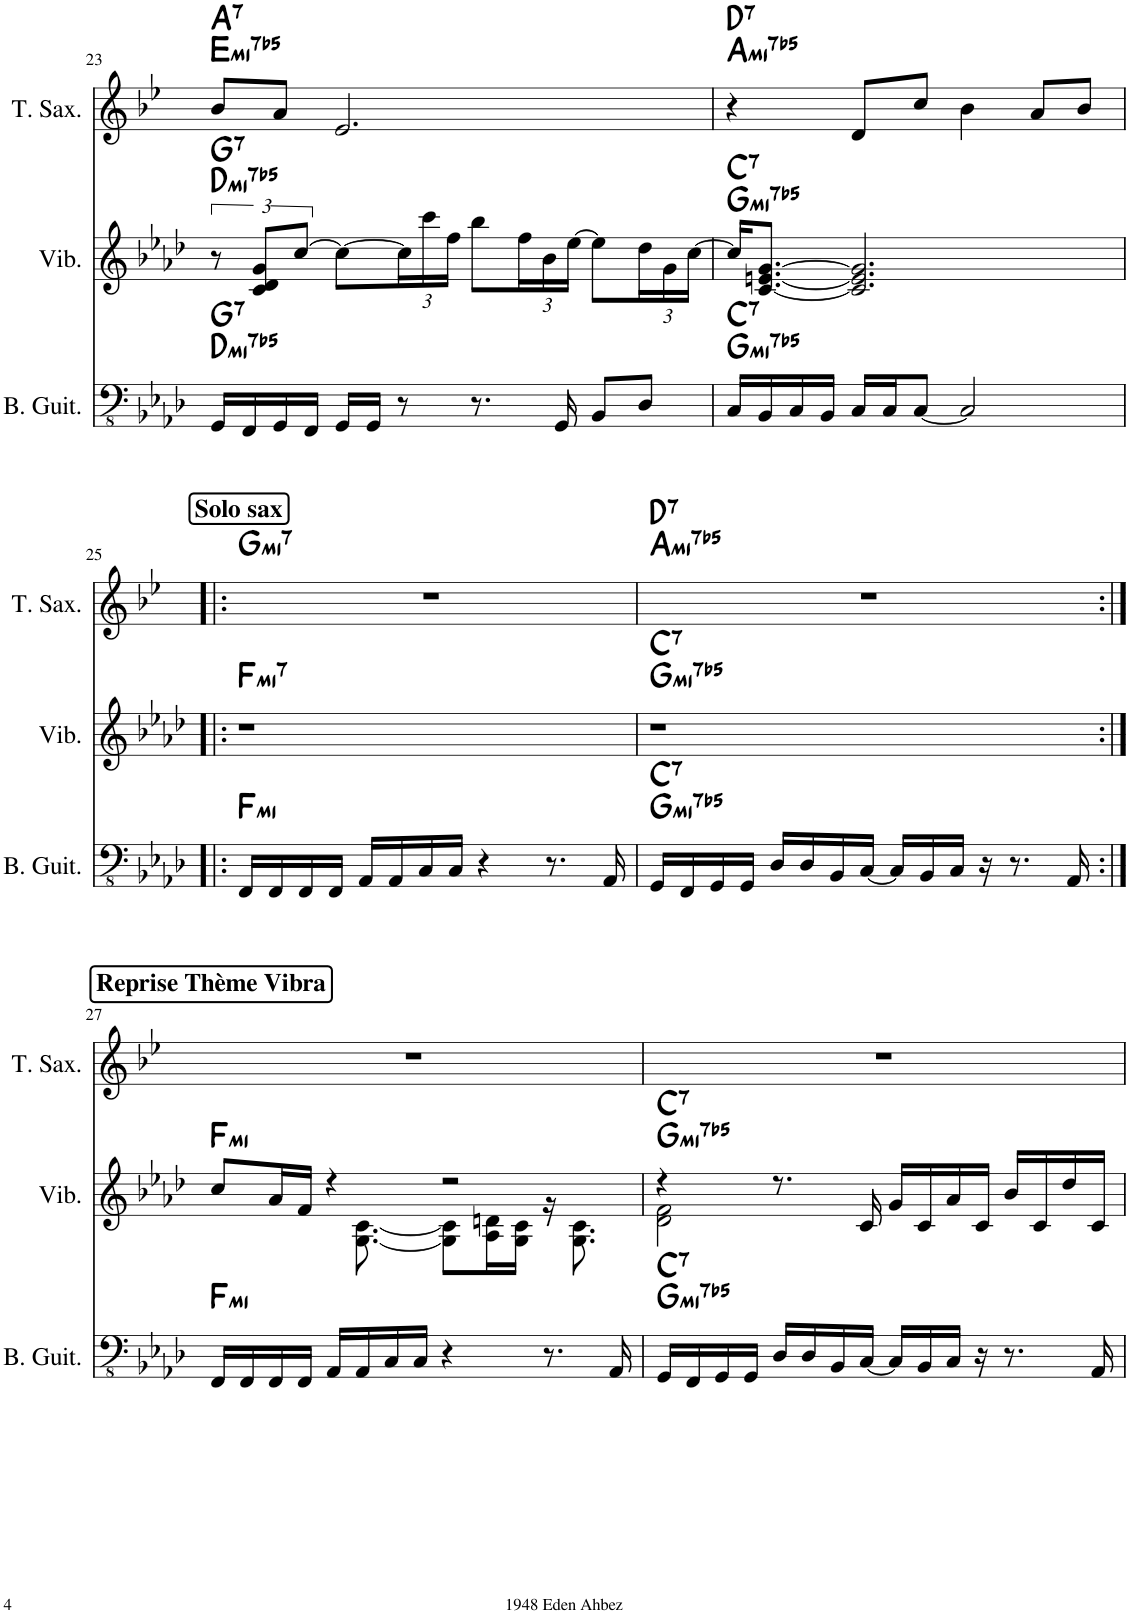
**kern	**harte	**kern	**harte	**kern	**harte
*part3	*part3	*part2	*part2	*part1	*part1
*staff3	*	*staff2	*	*staff1	*
*I"Bass Guitar	*	*I"Vibraphone	*	*I"Tenor Saxophone	*
*I'B. Guit.	*	*I'Vib.	*	*I'T. Sax.	*
!!LO:PB:g=z
*clefFv4	*	*clefG2	*	*clefG2	*
*	*	*	*	*Trd8c14	*
*k[b-e-a-d-]	*	*k[b-e-a-d-]	*	*k[b-e-]	*
*M4/4	*	*M4/4	*	*M4/4	*
=23	=23	=23	=23	=23	=23
!	!LO:H:n=1:kt=m7b5	!	!	!	!
!	!LO:H:n=2:kt=7	!	!LO:H:n=1:kt=m7b5	!	!
!	!	!	!LO:H:n=2:kt=7	!	!LO:H:n=1:kt=m7b5
!	!	!	!	!	!LO:H:n=2:kt=7
16GGG/LL	D:hdim7 G:7	12r	D:hdim7 G:7	8b-/L	E:hdim7 A:7
16FFF/	.	.	.	.	.
.	.	12c/ 12d-/ 12g/L	.	.	.
16GGG/	.	.	.	8a/J	.
.	.	[12cc/J	.	.	.
16FFF/JJ	.	.	.	.	.
16GGG/LL	.	8cc\L_	.	2.e-/	.
16GGG/JJ	.	.	.	.	.
*	*	*Xbrackettup	*	*	*
8r	.	24cc\L]	.	.	.
.	.	24ccc\	.	.	.
.	.	24ff\JJ	.	.	.
8.r	.	8bb-\L	.	.	.
.	.	24ff\L	.	.	.
.	.	24b-\	.	.	.
16GGG/	.	.	.	.	.
.	.	[24ee-\JJ	.	.	.
8BBB-/L	.	8ee-\L]	.	.	.
8DD-/J	.	24dd-\L	.	.	.
.	.	24g\	.	.	.
.	.	[24cc\JJ	.	.	.
=24	=24	=24	=24	=24	=24
!	!LO:H:n=1:kt=m7b5	!	!	!	!
!	!LO:H:n=2:kt=7	!	!LO:H:n=1:kt=m7b5	!	!
!	!	!	!LO:H:n=2:kt=7	!	!LO:H:n=1:kt=m7b5
!	!	!	!	!	!LO:H:n=2:kt=7
16CC/LL	G:hdim7 C:7	16cc/KL]	G:hdim7 C:7	4r	A:hdim7 D:7
16BBB-/	.	[8.c/ [8.en/ [8.g/J	.	.	.
16CC/	.	.	.	.	.
16BBB-/JJ	.	.	.	.	.
16CC/LL	.	2.c/] 2.e/] 2.g/]	.	8d/L	.
16CC/J	.	.	.	.	.
[8CC/J	.	.	.	8cc/J	.
2CC/]	.	.	.	4b-\	.
.	.	.	.	8a/L	.
.	.	.	.	8b-/J	.
!!LO:LB:g=z
=25!|:	=25!|:	=25!|:	=25!|:	=25!|:	=25!|:
!	!LO:H:kt=m	!	!LO:H:kt=m7	!LO:TX:a:B:t=Solo sax	!LO:H:kt=m7
16FFF/LL	F:min	1r	F:min7	1r	G:min7
16FFF/	.	.	.	.	.
16FFF/	.	.	.	.	.
16FFF/JJ	.	.	.	.	.
16AAA-/LL	.	.	.	.	.
16AAA-/	.	.	.	.	.
16CC/	.	.	.	.	.
16CC/JJ	.	.	.	.	.
4r	.	.	.	.	.
8.r	.	.	.	.	.
16AAA-/	.	.	.	.	.
=26	=26	=26	=26	=26	=26
!	!LO:H:n=1:kt=m7b5	!	!	!	!
!	!LO:H:n=2:kt=7	!	!LO:H:n=1:kt=m7b5	!	!
!	!	!	!LO:H:n=2:kt=7	!	!LO:H:n=1:kt=m7b5
!	!	!	!	!	!LO:H:n=2:kt=7
16GGG/LL	G:hdim7 C:7	1r	G:hdim7 C:7	1r	A:hdim7 D:7
16FFF/	.	.	.	.	.
16GGG/	.	.	.	.	.
16GGG/JJ	.	.	.	.	.
16DD-/LL	.	.	.	.	.
16DD-/	.	.	.	.	.
16BBB-/	.	.	.	.	.
[16CC/JJ	.	.	.	.	.
16CC/LL]	.	.	.	.	.
16BBB-/	.	.	.	.	.
16CC/JJ	.	.	.	.	.
16r	.	.	.	.	.
8.r	.	.	.	.	.
16AAA-/	.	.	.	.	.
!!LO:LB:g=z
=27:|!	=27:|!	=27:|!	=27:|!	=27:|!	=27:|!
*	*	*^	*	*	*
!	!LO:H:kt=m	!	!	!LO:H:kt=m	!LO:TX:a:B:t=Reprise Thème Vibra	!
16FFF/LL	F:min	8cc/L	16ryy	F:min	1r	.
*	*	*v	*v	*	*	*
16FFF/	.	.	.	.	.
16FFF/	.	16a-/L	.	.	.
16FFF/JJ	.	16f/JJ	.	.	.
16AAA-/LL	.	4r	.	.	.
*	*	*^	*	*	*
16AAA-/	.	.	[8.G\ [8.c\	.	.	.
16CC/	.	.	.	.	.	.
16CC/JJ	.	.	.	.	.	.
4r	.	2r	8G\] 8c\]L	.	.	.
.	.	.	16A-\ 16dn\L	.	.	.
.	.	.	16G\ 16c\JJ	.	.	.
8.r	.	.	16r	.	.	.
.	.	.	8.G\ 8.c\	.	.	.
16AAA-/	.	.	.	.	.	.
=28	=28	=28	=28	=28	=28	=28
!	!LO:H:n=1:kt=m7b5	!	!	!	!	!
!	!LO:H:n=2:kt=7	!	!	!LO:H:n=1:kt=m7b5	!	!
!	!	!	!	!LO:H:n=2:kt=7	!	!
16GGG/LL	G:hdim7 C:7	4r	2d-\ 2f\	G:hdim7 C:7	1r	.
16FFF/	.	.	.	.	.	.
16GGG/	.	.	.	.	.	.
16GGG/JJ	.	.	.	.	.	.
16DD-/LL	.	8.r	.	.	.	.
16DD-/	.	.	.	.	.	.
16BBB-/	.	.	.	.	.	.
[16CC/JJ	.	16c/	.	.	.	.
16CC/LL]	.	16g/LL	2ryy	.	.	.
16BBB-/	.	16c/	.	.	.	.
16CC/JJ	.	16a-/	.	.	.	.
16r	.	16c/JJ	.	.	.	.
8.r	.	16b-/LL	.	.	.	.
.	.	16c/	.	.	.	.
.	.	16dd-/	.	.	.	.
16AAA-/	.	16c/JJ	.	.	.	.
*	*	*v	*v	*	*	*
=	=	=	=	=	=
*-	*-	*-	*-	*-	*-
